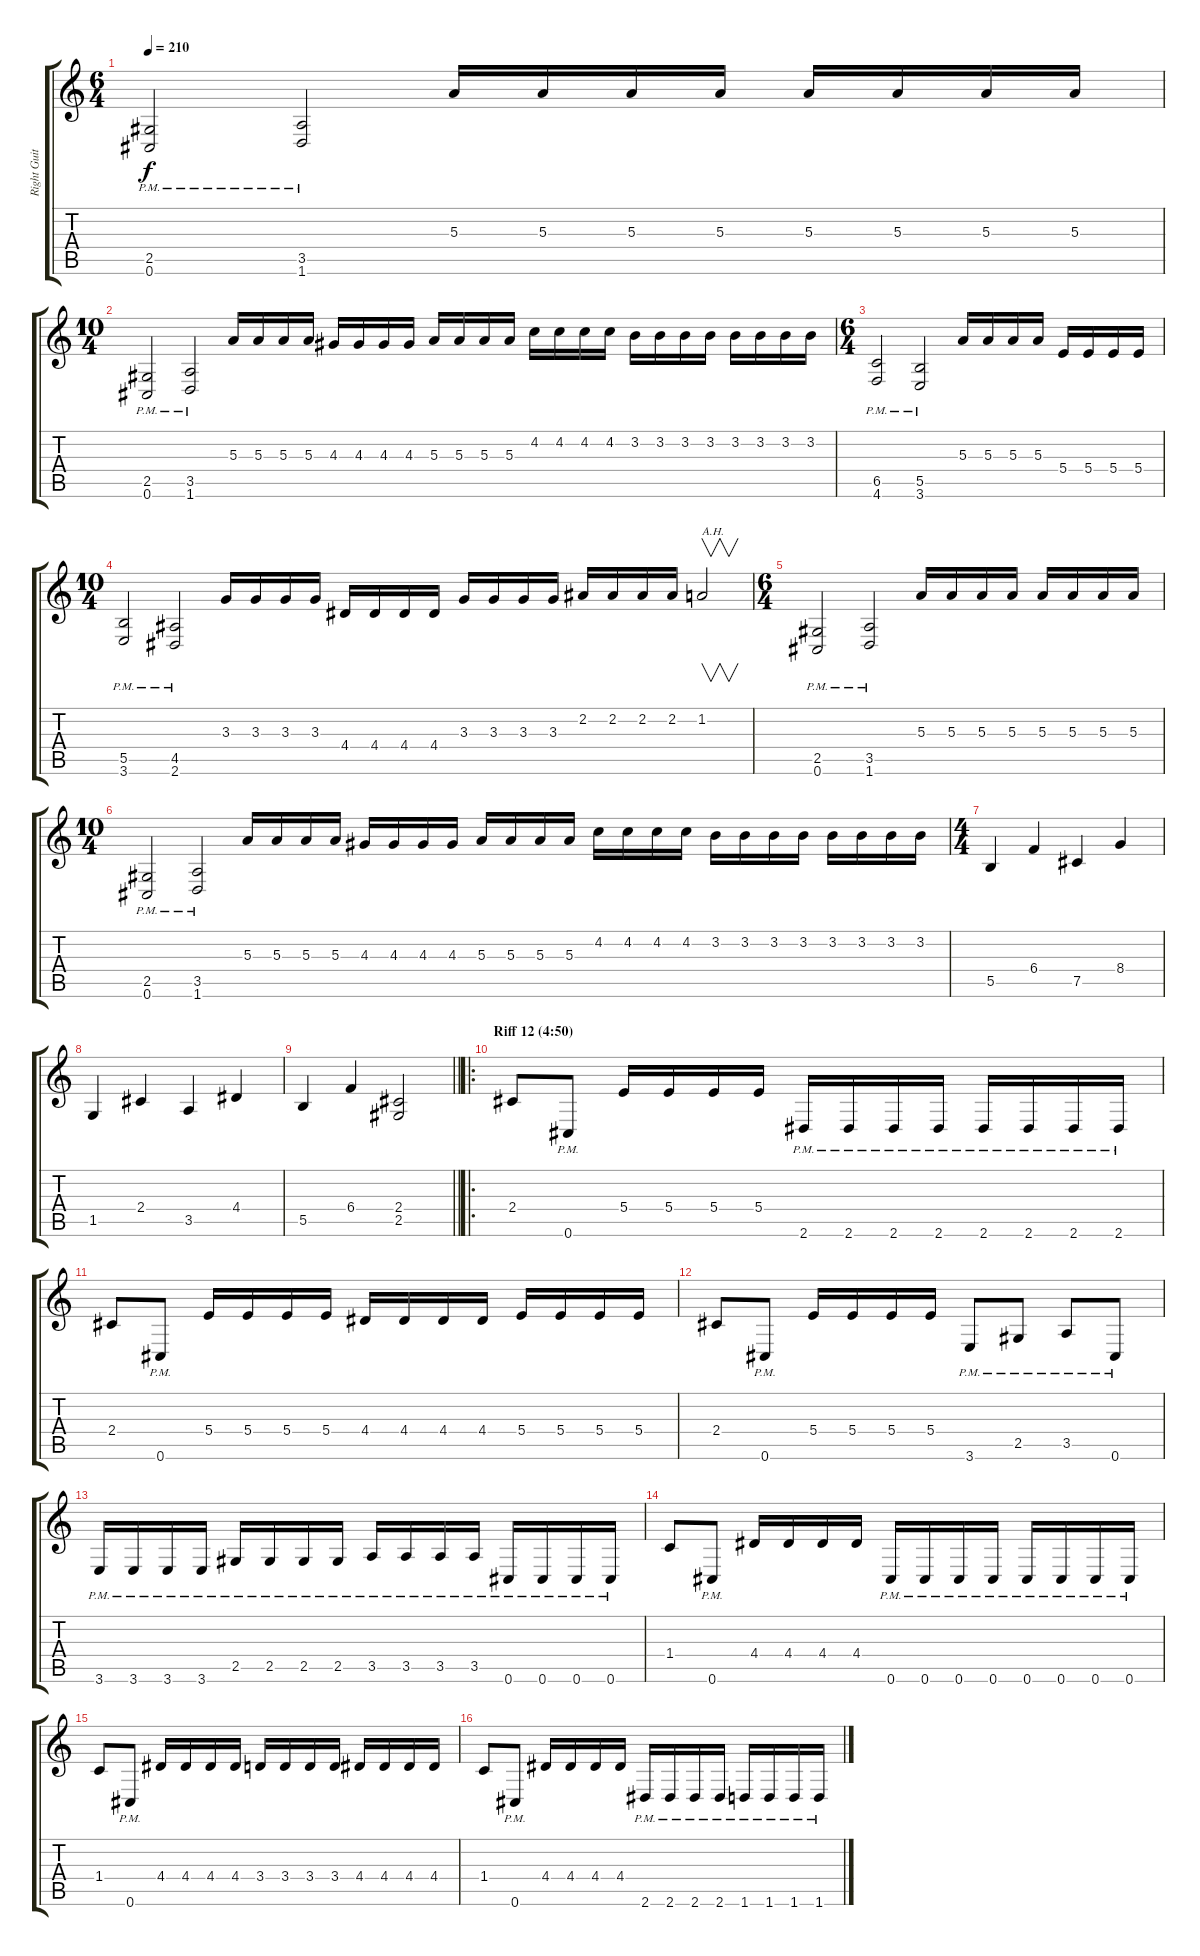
\track ("Right Guitar" "Right Guit") {instrument overdrivenguitar}
\staff {score tabs}
\tuning (Db4 Ab3 E3 B2 Gb2 Db2) {hide}
\ts (6 4)
\tempo 210
\clef g2
\ks c
(2.5{pm} 0.6{pm}).2{dy f} (3.5{pm} 1.6{pm}).2 5.3.16 5.3.16 5.3.16 5.3.16 5.3.16 5.3.16 5.3.16 5.3.16 |
\ts (10 4)
(2.5{pm} 0.6{pm}).2 (3.5{pm} 1.6{pm}).2 5.3.16 5.3.16 5.3.16 5.3.16 4.3.16 4.3.16 4.3.16 4.3.16 5.3.16 5.3.16 5.3.16 5.3.16 4.2.16 4.2.16 4.2.16 4.2.16 3.2.16 3.2.16 3.2.16 3.2.16 3.2.16 3.2.16 3.2.16 3.2.16 |
\ts (6 4)
(6.5{pm} 4.6{pm}).2 (5.5{pm} 3.6{pm}).2 5.3.16 5.3.16 5.3.16 5.3.16 5.4.16 5.4.16 5.4.16 5.4.16 |
\ts (10 4)
(5.5{pm} 3.6{pm}).2 (4.5{pm} 2.6{pm}).2 3.3.16 3.3.16 3.3.16 3.3.16 4.4.16 4.4.16 4.4.16 4.4.16 3.3.16 3.3.16 3.3.16 3.3.16 2.2.16 2.2.16 2.2.16 2.2.16 1.2.2{v txt "A.H." instrument guitarharmonics} |
\ts (6 4)
(2.5{pm} 0.6{pm}).2{instrument overdrivenguitar} (3.5{pm} 1.6{pm}).2 5.3.16 5.3.16 5.3.16 5.3.16 5.3.16 5.3.16 5.3.16 5.3.16 |
\ts (10 4)
(2.5{pm} 0.6{pm}).2 (3.5{pm} 1.6{pm}).2 5.3.16 5.3.16 5.3.16 5.3.16 4.3.16 4.3.16 4.3.16 4.3.16 5.3.16 5.3.16 5.3.16 5.3.16 4.2.16 4.2.16 4.2.16 4.2.16 3.2.16 3.2.16 3.2.16 3.2.16 3.2.16 3.2.16 3.2.16 3.2.16 |
\ts (4 4)
5.5.4 6.4.4 7.5.4 8.4.4 |
1.5.4 2.4.4 3.5.4 4.4.4 |
\barLineRight lightlight
5.5.4 6.4.4 (2.4 2.5).2 |
\ro
\section ("" "Riff 12 (4:50)")
2.4.8 0.6{pm}.8 5.4.16 5.4.16 5.4.16 5.4.16 2.6{pm}.16 2.6{pm}.16 2.6{pm}.16 2.6{pm}.16 2.6{pm}.16 2.6{pm}.16 2.6{pm}.16 2.6{pm}.16 |
2.4.8 0.6{pm}.8 5.4.16 5.4.16 5.4.16 5.4.16 4.4.16 4.4.16 4.4.16 4.4.16 5.4.16 5.4.16 5.4.16 5.4.16 |
2.4.8 0.6{pm}.8 5.4.16 5.4.16 5.4.16 5.4.16 3.6{pm}.8 2.5{pm}.8 3.5{pm}.8 0.6{pm}.8 |
3.6{pm}.16 3.6{pm}.16 3.6{pm}.16 3.6{pm}.16 2.5{pm}.16 2.5{pm}.16 2.5{pm}.16 2.5{pm}.16 3.5{pm}.16 3.5{pm}.16 3.5{pm}.16 3.5{pm}.16 0.6{pm}.16 0.6{pm}.16 0.6{pm}.16 0.6{pm}.16 |
1.4.8 0.6{pm}.8 4.4.16 4.4.16 4.4.16 4.4.16 0.6{pm}.16 0.6{pm}.16 0.6{pm}.16 0.6{pm}.16 0.6{pm}.16 0.6{pm}.16 0.6{pm}.16 0.6{pm}.16 |
1.4.8 0.6{pm}.8 4.4.16 4.4.16 4.4.16 4.4.16 3.4.16 3.4.16 3.4.16 3.4.16 4.4.16 4.4.16 4.4.16 4.4.16 |
1.4.8 0.6{pm}.8 4.4.16 4.4.16 4.4.16 4.4.16 2.6{pm}.16 2.6{pm}.16 2.6{pm}.16 2.6{pm}.16 1.6{pm}.16 1.6{pm}.16 1.6{pm}.16 1.6{pm}.16
